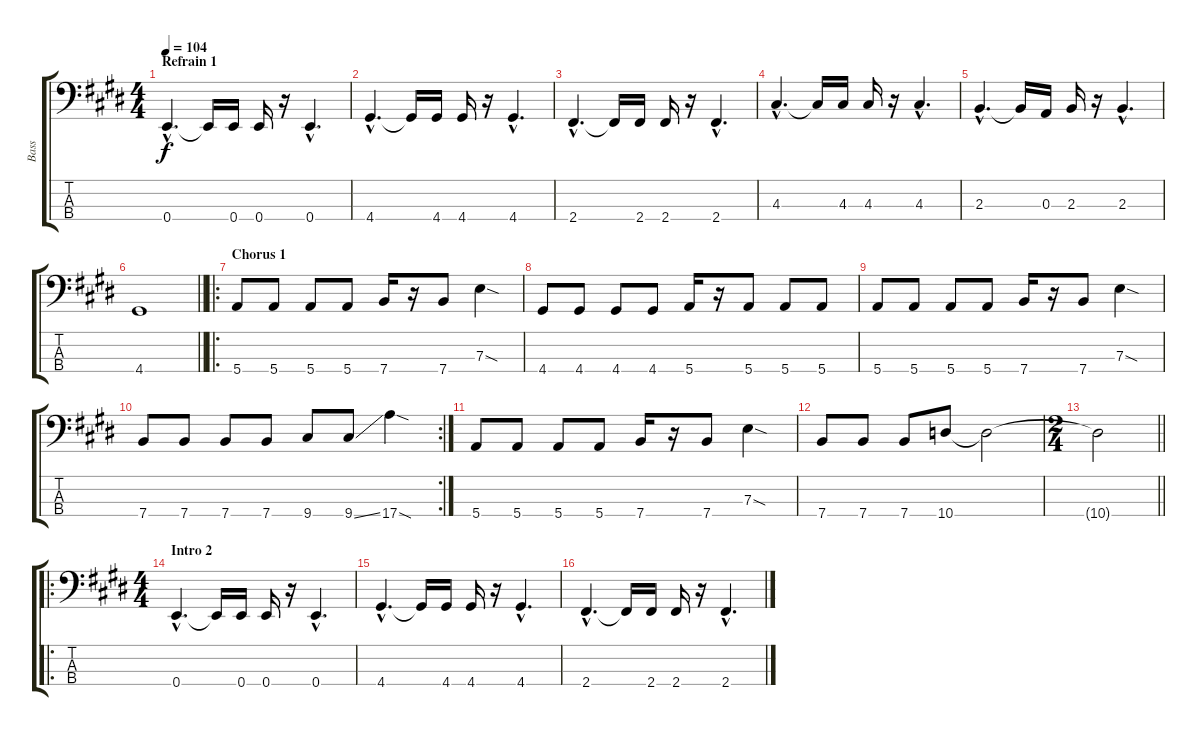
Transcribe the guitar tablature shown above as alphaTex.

\track ("Bass" "Bass") {instrument electricbassfinger}
\staff {score tabs}
\tuning (G2 D2 A1 E1) {hide}
\ts (4 4)
\section ("" "Refrain 1")
\tempo 104
\clef f4
\ks e
0.4{hac}.4{d dy f} 0.4{t}.16 0.4.16 0.4.16 r.16 0.4{hac}.4{d} |
4.4{hac}.4{d} 4.4{t}.16 4.4.16 4.4.16 r.16 4.4{hac}.4{d} |
2.4{hac}.4{d} 2.4{t}.16 2.4.16 2.4.16 r.16 2.4{hac}.4{d} |
4.3{hac}.4{d} 4.3{t}.16 4.3.16 4.3.16 r.16 4.3{hac}.4{d} |
2.3{hac}.4{d} 2.3{t}.16 0.3.16 2.3.16 r.16 2.3{hac}.4{d} |
\barLineRight lightlight
4.4.1 |
\ro
\section ("" "Chorus 1")
5.4.8 5.4.8 5.4.8 5.4.8 7.4.16 r.16 7.4.8 7.3{sod}.4 |
4.4.8 4.4.8 4.4.8 4.4.8 5.4.16 r.16 5.4.8 5.4.8 5.4.8 |
5.4.8 5.4.8 5.4.8 5.4.8 7.4.16 r.16 7.4.8 7.3{sod}.4 |
\rc 2
7.4.8 7.4.8 7.4.8 7.4.8 9.4.8 9.4{ss}.8 17.4{sod}.4 |
5.4.8 5.4.8 5.4.8 5.4.8 7.4.16 r.16 7.4.8 7.3{sod}.4 |
7.4.8 7.4.8 7.4.8 10.4.8 10.4{t}.2 |
\ts (2 4)
\barLineRight lightlight
10.4{t}.2 |
\ro
\ts (4 4)
\section ("" "Intro 2")
0.4{hac}.4{d} 0.4{t}.16 0.4.16 0.4.16 r.16 0.4{hac}.4{d} |
4.4{hac}.4{d} 4.4{t}.16 4.4.16 4.4.16 r.16 4.4{hac}.4{d} |
2.4{hac}.4{d} 2.4{t}.16 2.4.16 2.4.16 r.16 2.4{hac}.4{d}
